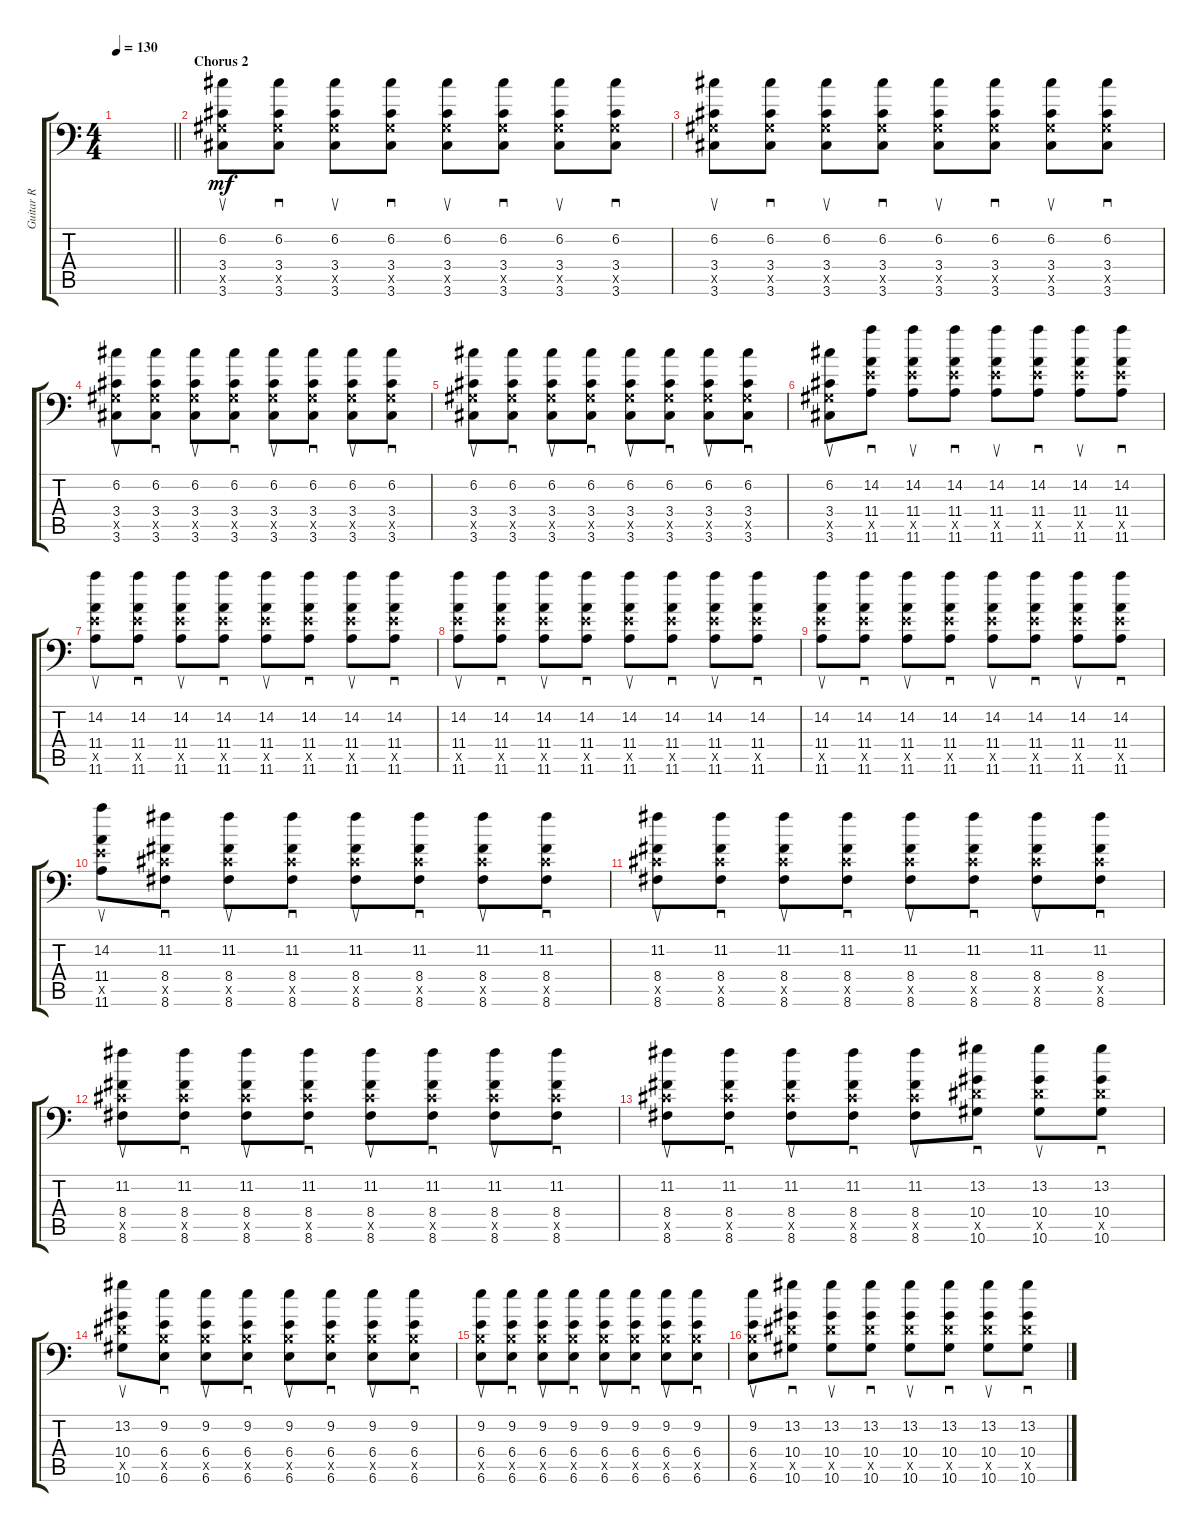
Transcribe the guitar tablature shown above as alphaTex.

\track ("Guitar R" "Guitar R") {instrument distortionguitar}
\staff {score tabs}
\tuning (C4 G3 Eb3 Bb2 F2 Bb1) {hide}
\ts (4 4)
\tempo 130
\clef f4
\barLineRight lightlight
\ks c
|
\section ("" "Chorus 2")
(6.2 3.4 3.5{x} 3.6).8{su dy mf volume 16 instrument distortionguitar} (6.2 3.4 3.5{x} 3.6).8{sd} (6.2 3.4 3.5{x} 3.6).8{su} (6.2 3.4 3.5{x} 3.6).8{sd} (6.2 3.4 3.5{x} 3.6).8{su} (6.2 3.4 3.5{x} 3.6).8{sd} (6.2 3.4 3.5{x} 3.6).8{su} (6.2 3.4 3.5{x} 3.6).8{sd} |
(6.2 3.4 3.5{x} 3.6).8{su} (6.2 3.4 3.5{x} 3.6).8{sd} (6.2 3.4 3.5{x} 3.6).8{su} (6.2 3.4 3.5{x} 3.6).8{sd} (6.2 3.4 3.5{x} 3.6).8{su} (6.2 3.4 3.5{x} 3.6).8{sd} (6.2 3.4 3.5{x} 3.6).8{su} (6.2 3.4 3.5{x} 3.6).8{sd} |
(6.2 3.4 3.5{x} 3.6).8{su} (6.2 3.4 3.5{x} 3.6).8{sd} (6.2 3.4 3.5{x} 3.6).8{su} (6.2 3.4 3.5{x} 3.6).8{sd} (6.2 3.4 3.5{x} 3.6).8{su} (6.2 3.4 3.5{x} 3.6).8{sd} (6.2 3.4 3.5{x} 3.6).8{su} (6.2 3.4 3.5{x} 3.6).8{sd} |
(6.2 3.4 3.5{x} 3.6).8{su} (6.2 3.4 3.5{x} 3.6).8{sd} (6.2 3.4 3.5{x} 3.6).8{su} (6.2 3.4 3.5{x} 3.6).8{sd} (6.2 3.4 3.5{x} 3.6).8{su} (6.2 3.4 3.5{x} 3.6).8{sd} (6.2 3.4 3.5{x} 3.6).8{su} (6.2 3.4 3.5{x} 3.6).8{sd} |
(6.2 3.4 3.5{x} 3.6).8{su} (14.2 11.4 11.5{x} 11.6).8{sd} (14.2 11.4 11.5{x} 11.6).8{su} (14.2 11.4 11.5{x} 11.6).8{sd} (14.2 11.4 11.5{x} 11.6).8{su} (14.2 11.4 11.5{x} 11.6).8{sd} (14.2 11.4 11.5{x} 11.6).8{su} (14.2 11.4 11.5{x} 11.6).8{sd} |
(14.2 11.4 11.5{x} 11.6).8{su} (14.2 11.4 11.5{x} 11.6).8{sd} (14.2 11.4 11.5{x} 11.6).8{su} (14.2 11.4 11.5{x} 11.6).8{sd} (14.2 11.4 11.5{x} 11.6).8{su} (14.2 11.4 11.5{x} 11.6).8{sd} (14.2 11.4 11.5{x} 11.6).8{su} (14.2 11.4 11.5{x} 11.6).8{sd} |
(14.2 11.4 11.5{x} 11.6).8{su} (14.2 11.4 11.5{x} 11.6).8{sd} (14.2 11.4 11.5{x} 11.6).8{su} (14.2 11.4 11.5{x} 11.6).8{sd} (14.2 11.4 11.5{x} 11.6).8{su} (14.2 11.4 11.5{x} 11.6).8{sd} (14.2 11.4 11.5{x} 11.6).8{su} (14.2 11.4 11.5{x} 11.6).8{sd} |
(14.2 11.4 11.5{x} 11.6).8{su} (14.2 11.4 11.5{x} 11.6).8{sd} (14.2 11.4 11.5{x} 11.6).8{su} (14.2 11.4 11.5{x} 11.6).8{sd} (14.2 11.4 11.5{x} 11.6).8{su} (14.2 11.4 11.5{x} 11.6).8{sd} (14.2 11.4 11.5{x} 11.6).8{su} (14.2 11.4 11.5{x} 11.6).8{sd} |
(14.2 11.4 11.5{x} 11.6).8{su} (11.2 8.4 8.5{x} 8.6).8{sd} (11.2 8.4 8.5{x} 8.6).8{su} (11.2 8.4 8.5{x} 8.6).8{sd} (11.2 8.4 8.5{x} 8.6).8{su} (11.2 8.4 8.5{x} 8.6).8{sd} (11.2 8.4 8.5{x} 8.6).8{su} (11.2 8.4 8.5{x} 8.6).8{sd} |
(11.2 8.4 8.5{x} 8.6).8{su} (11.2 8.4 8.5{x} 8.6).8{sd} (11.2 8.4 8.5{x} 8.6).8{su} (11.2 8.4 8.5{x} 8.6).8{sd} (11.2 8.4 8.5{x} 8.6).8{su} (11.2 8.4 8.5{x} 8.6).8{sd} (11.2 8.4 8.5{x} 8.6).8{su} (11.2 8.4 8.5{x} 8.6).8{sd} |
(11.2 8.4 8.5{x} 8.6).8{su} (11.2 8.4 8.5{x} 8.6).8{sd} (11.2 8.4 8.5{x} 8.6).8{su} (11.2 8.4 8.5{x} 8.6).8{sd} (11.2 8.4 8.5{x} 8.6).8{su} (11.2 8.4 8.5{x} 8.6).8{sd} (11.2 8.4 8.5{x} 8.6).8{su} (11.2 8.4 8.5{x} 8.6).8{sd} |
(11.2 8.4 8.5{x} 8.6).8{su} (11.2 8.4 8.5{x} 8.6).8{sd} (11.2 8.4 8.5{x} 8.6).8{su} (11.2 8.4 8.5{x} 8.6).8{sd} (11.2 8.4 8.5{x} 8.6).8{su} (13.2 10.4 10.5{x} 10.6).8{sd} (13.2 10.4 10.5{x} 10.6).8{su} (13.2 10.4 10.5{x} 10.6).8{sd} |
(13.2 10.4 10.5{x} 10.6).8{su} (9.2 6.4 6.5{x} 6.6).8{sd} (9.2 6.4 6.5{x} 6.6).8{su} (9.2 6.4 6.5{x} 6.6).8{sd} (9.2 6.4 6.5{x} 6.6).8{su} (9.2 6.4 6.5{x} 6.6).8{sd} (9.2 6.4 6.5{x} 6.6).8{su} (9.2 6.4 6.5{x} 6.6).8{sd} |
(9.2 6.4 6.5{x} 6.6).8{su} (9.2 6.4 6.5{x} 6.6).8{sd} (9.2 6.4 6.5{x} 6.6).8{su} (9.2 6.4 6.5{x} 6.6).8{sd} (9.2 6.4 6.5{x} 6.6).8{su} (9.2 6.4 6.5{x} 6.6).8{sd} (9.2 6.4 6.5{x} 6.6).8{su} (9.2 6.4 6.5{x} 6.6).8{sd} |
(9.2 6.4 6.5{x} 6.6).8{su} (13.2 10.4 10.5{x} 10.6).8{sd} (13.2 10.4 10.5{x} 10.6).8{su} (13.2 10.4 10.5{x} 10.6).8{sd} (13.2 10.4 10.5{x} 10.6).8{su} (13.2 10.4 10.5{x} 10.6).8{sd} (13.2 10.4 10.5{x} 10.6).8{su} (13.2 10.4 10.5{x} 10.6).8{sd}
